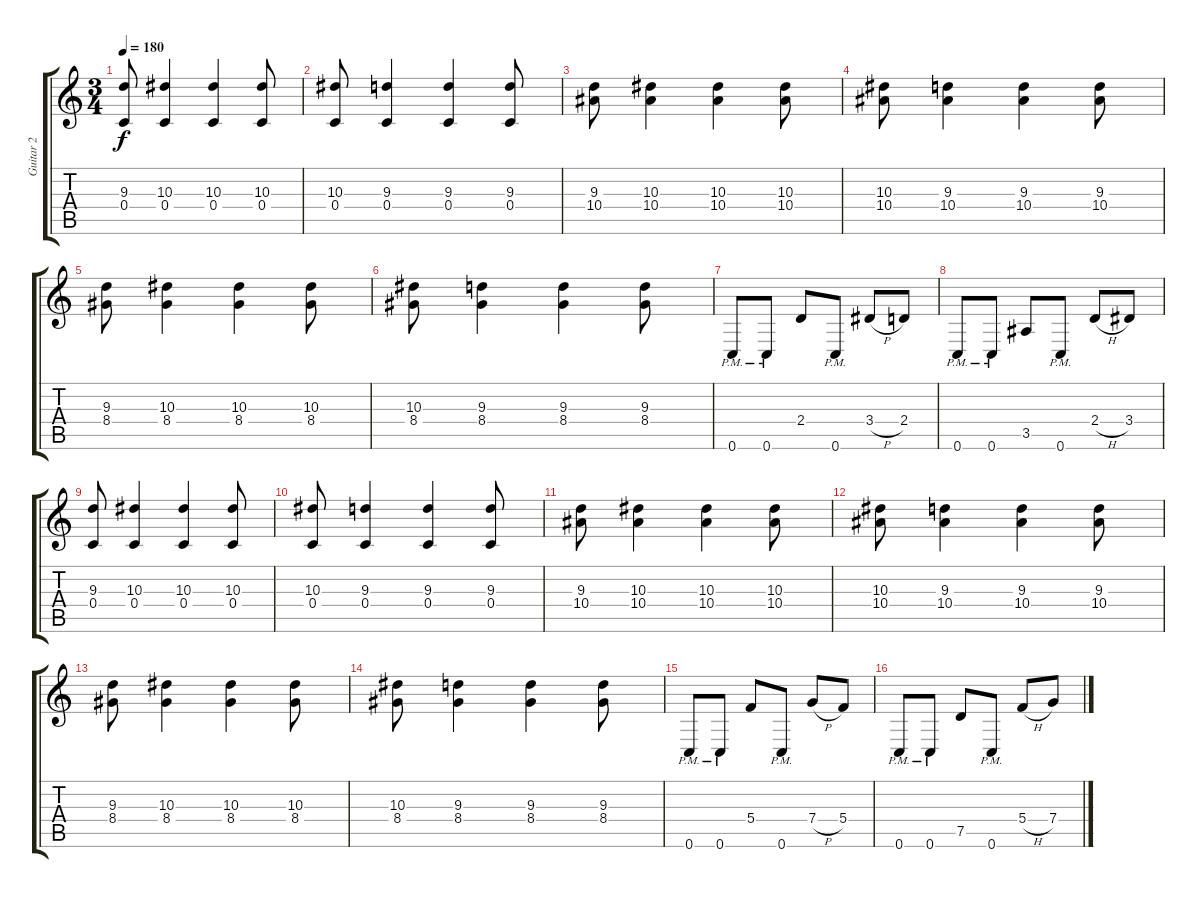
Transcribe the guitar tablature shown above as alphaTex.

\track ("Guitar 2" "Guitar 2") {instrument distortionguitar}
\staff {score tabs}
\tuning (D4 A3 F3 C3 G2 C2) {hide}
\ts (3 4)
\tempo 180
\clef g2
\ks c
(9.3 0.4).8{dy f} (10.3 0.4).4 (10.3 0.4).4 (10.3 0.4).8 |
(10.3 0.4).8 (9.3 0.4).4 (9.3 0.4).4 (9.3 0.4).8 |
(9.3 10.4).8 (10.3 10.4).4 (10.3 10.4).4 (10.3 10.4).8 |
(10.3 10.4).8 (9.3 10.4).4 (9.3 10.4).4 (9.3 10.4).8 |
(9.3 8.4).8 (10.3 8.4).4 (10.3 8.4).4 (10.3 8.4).8 |
(10.3 8.4).8 (9.3 8.4).4 (9.3 8.4).4 (9.3 8.4).8 |
0.6{pm}.8 0.6{pm}.8 2.4.8 0.6{pm}.8 3.4{h}.8 2.4.8 |
0.6{pm}.8 0.6{pm}.8 3.5.8 0.6{pm}.8 2.4{h}.8 3.4.8 |
(9.3 0.4).8 (10.3 0.4).4 (10.3 0.4).4 (10.3 0.4).8 |
(10.3 0.4).8 (9.3 0.4).4 (9.3 0.4).4 (9.3 0.4).8 |
(9.3 10.4).8 (10.3 10.4).4 (10.3 10.4).4 (10.3 10.4).8 |
(10.3 10.4).8 (9.3 10.4).4 (9.3 10.4).4 (9.3 10.4).8 |
(9.3 8.4).8 (10.3 8.4).4 (10.3 8.4).4 (10.3 8.4).8 |
(10.3 8.4).8 (9.3 8.4).4 (9.3 8.4).4 (9.3 8.4).8 |
0.6{pm}.8 0.6{pm}.8 5.4.8 0.6{pm}.8 7.4{h}.8 5.4.8 |
0.6{pm}.8 0.6{pm}.8 7.5.8 0.6{pm}.8 5.4{h}.8 7.4.8
